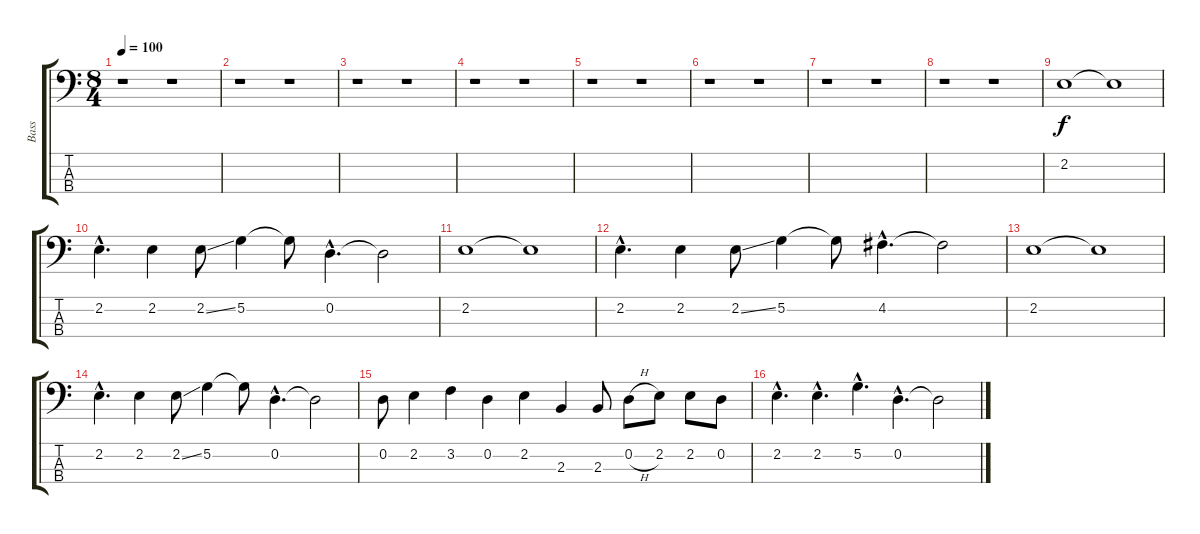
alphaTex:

\track ("Bass" "Bass") {instrument electricbasspick}
\staff {score tabs}
\tuning (G2 D2 A1 D1) {hide}
\ts (8 4)
\tempo 100
\clef f4
\ks c
r.1{dy f} r.1 |
r.1 r.1 |
r.1 r.1 |
r.1 r.1 |
r.1 r.1 |
r.1 r.1 |
r.1 r.1 |
r.1 r.1 |
2.2.1 2.2{t}.1 |
2.2{hac}.4{d} 2.2.4 2.2{ss}.8 5.2.4 5.2{t}.8 0.2{hac}.4{d} 0.2{t}.2 |
2.2.1 2.2{t}.1 |
2.2{hac}.4{d} 2.2.4 2.2{ss}.8 5.2.4 5.2{t}.8 4.2{hac}.4{d} 4.2{t}.2 |
2.2.1 2.2{t}.1 |
2.2{hac}.4{d} 2.2.4 2.2{ss}.8 5.2.4 5.2{t}.8 0.2{hac}.4{d} 0.2{t}.2 |
0.2.8 2.2.4 3.2.4 0.2.4 2.2.4 2.3.4 2.3.8 0.2{h}.8 2.2.8 2.2.8 0.2.8 |
2.2{hac}.4{d} 2.2{hac}.4{d} 5.2{hac}.4{d} 0.2{hac}.4{d} 0.2{t}.2
